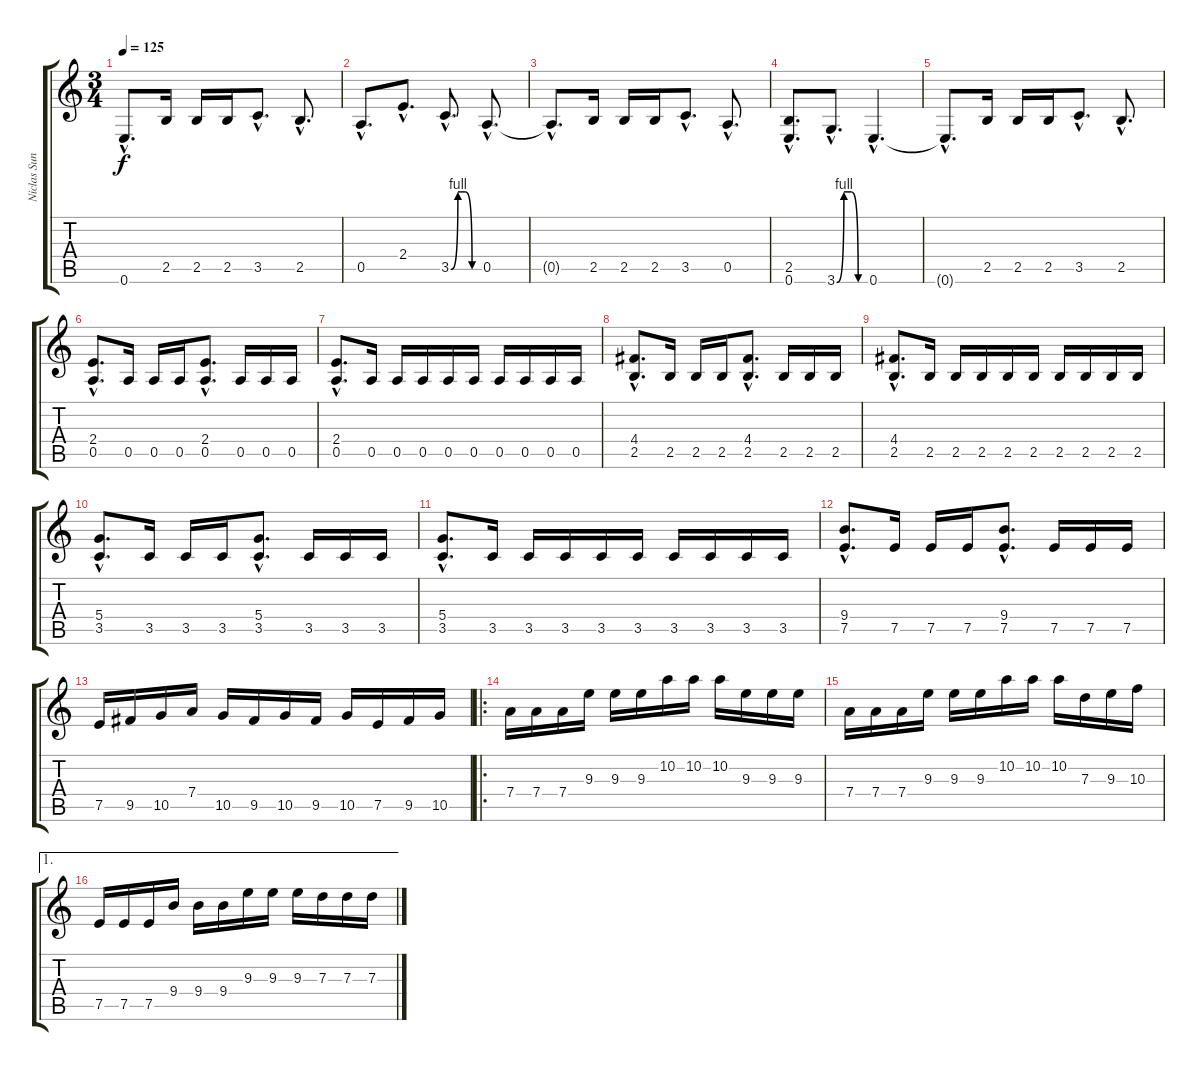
\track ("Niclas Sundin" "Niclas Sun") {instrument distortionguitar}
\staff {score tabs}
\tuning (E4 B3 G3 D3 A2 E2) {hide}
\ts (3 4)
\tempo 125
\clef g2
\ks c
0.6{hac t}.8{d dy f} 2.5.16 2.5.16 2.5.16 3.5{hac}.8{d} 2.5{hac}.8{d} |
0.5{hac}.8{d} 2.4{hac}.8{d} 3.5{be (custom 0 0 15 4 30 4 45 0 60 0) hac}.8{d} 0.5{hac}.8{d} |
0.5{hac t}.8{d} 2.5.16 2.5.16 2.5.16 3.5{hac}.8{d} 0.5{hac}.8{d} |
(2.5{hac} 0.6{hac}).8{d} 3.6{be (custom 0 0 15 4 30 4 45 0 60 0) hac}.8{d} 0.6{hac}.4{d} |
0.6{hac t}.8{d} 2.5.16 2.5.16 2.5.16 3.5{hac}.8{d} 2.5{hac}.8{d} |
(2.4{hac} 0.5{hac}).8{d} 0.5.16 0.5.16 0.5.16 (2.4{hac} 0.5{hac}).8{d} 0.5.16 0.5.16 0.5.16 |
(2.4{hac} 0.5{hac}).8{d} 0.5.16 0.5.16 0.5.16 0.5.16 0.5.16 0.5.16 0.5.16 0.5.16 0.5.16 |
(4.4{hac} 2.5{hac}).8{d} 2.5.16 2.5.16 2.5.16 (4.4{hac} 2.5{hac}).8{d} 2.5.16 2.5.16 2.5.16 |
(4.4{hac} 2.5{hac}).8{d} 2.5.16 2.5.16 2.5.16 2.5.16 2.5.16 2.5.16 2.5.16 2.5.16 2.5.16 |
(5.4{hac} 3.5{hac}).8{d} 3.5.16 3.5.16 3.5.16 (5.4{hac} 3.5{hac}).8{d} 3.5.16 3.5.16 3.5.16 |
(5.4{hac} 3.5{hac}).8{d} 3.5.16 3.5.16 3.5.16 3.5.16 3.5.16 3.5.16 3.5.16 3.5.16 3.5.16 |
(9.4{hac} 7.5{hac}).8{d} 7.5.16 7.5.16 7.5.16 (9.4{hac} 7.5{hac}).8{d} 7.5.16 7.5.16 7.5.16 |
7.5.16 9.5.16 10.5.16 7.4.16 10.5.16 9.5.16 10.5.16 9.5.16 10.5.16 7.5.16 9.5.16 10.5.16 |
\ro
7.4.16 7.4.16 7.4.16 9.3.16 9.3.16 9.3.16 10.2.16 10.2.16 10.2.16 9.3.16 9.3.16 9.3.16 |
7.4.16 7.4.16 7.4.16 9.3.16 9.3.16 9.3.16 10.2.16 10.2.16 10.2.16 7.3.16 9.3.16 10.3.16 |
\ae 1
7.5.16 7.5.16 7.5.16 9.4.16 9.4.16 9.4.16 9.3.16 9.3.16 9.3.16 7.3.16 7.3.16 7.3.16
